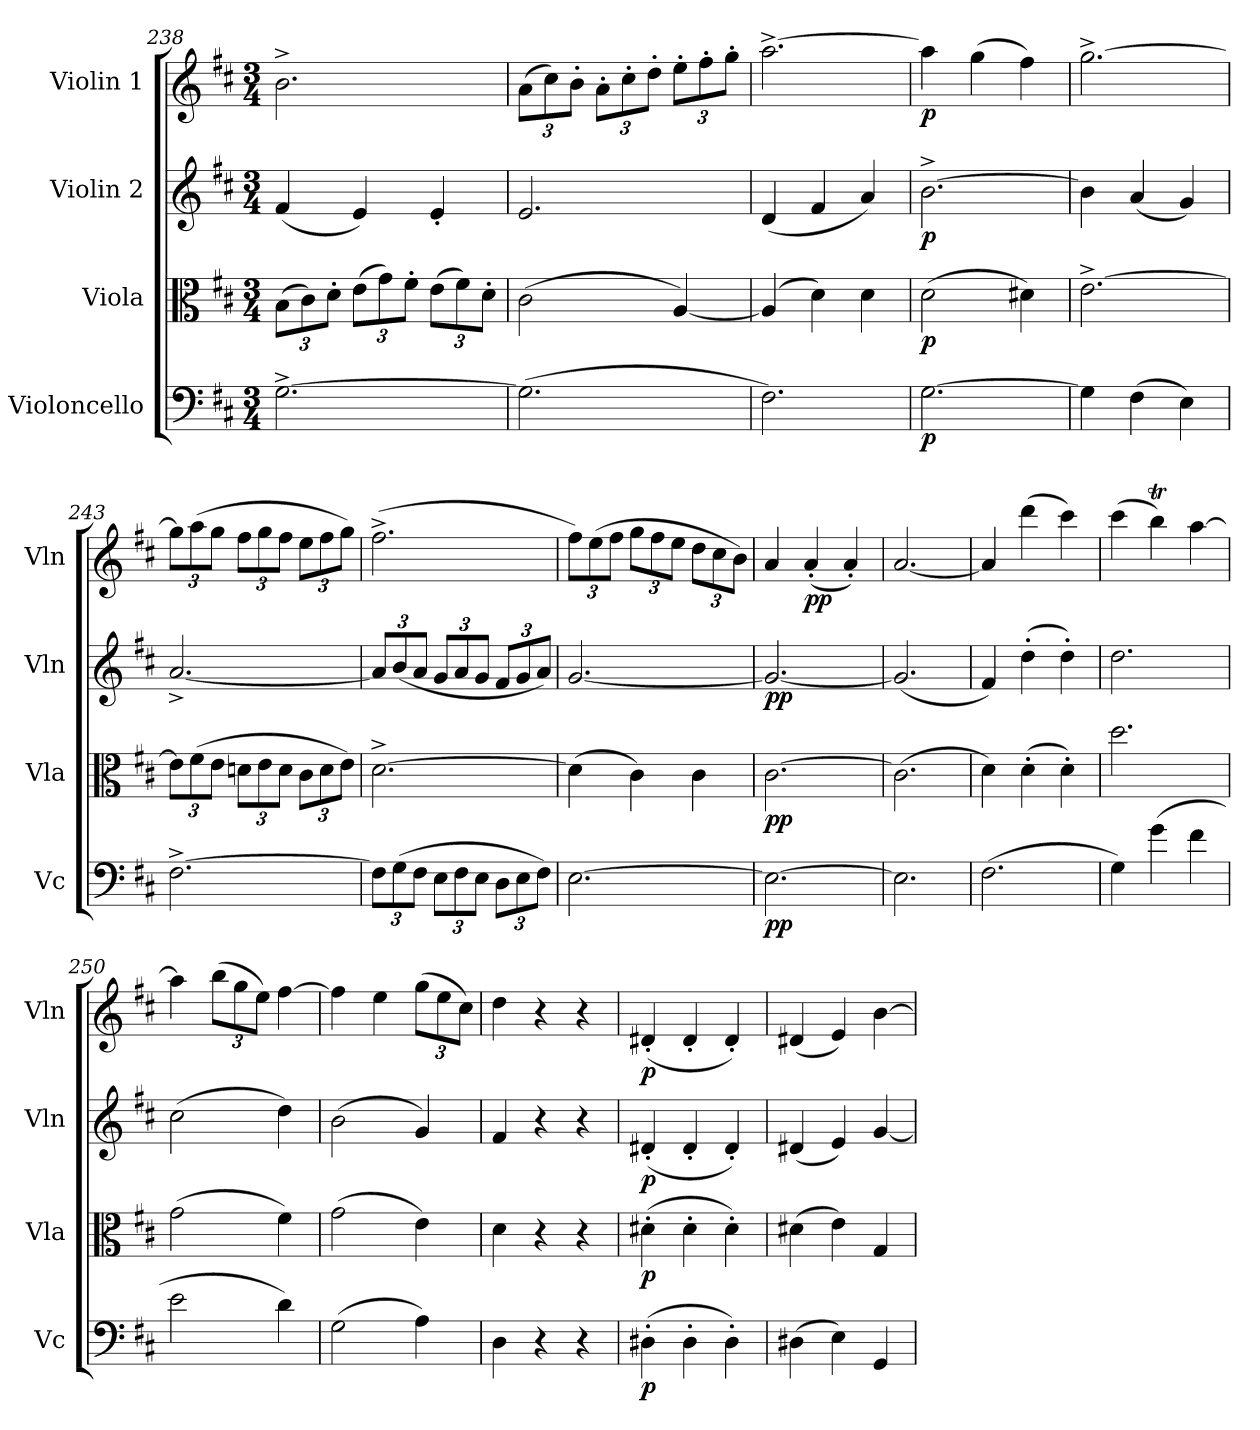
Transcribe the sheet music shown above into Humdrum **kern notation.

**kern	**dynam	**kern	**dynam	**kern	**dynam	**kern	**dynam
*part4	*part4	*part3	*part3	*part2	*part2	*part1	*part1
*staff4	*staff4	*staff3	*staff3	*staff2	*staff2	*staff1	*staff1
*I"Violoncello	*	*I"Viola	*	*I"Violin 2	*	*I"Violin 1	*
*I'Vc	*	*I'Vla	*	*I'Vln	*	*I'Vln	*
!!LO:PB:g=z
*clefF4	*	*clefC3	*	*clefG2	*	*clefG2	*
*k[f#c#]	*	*k[f#c#]	*	*k[f#c#]	*	*k[f#c#]	*
*M3/4	*	*M3/4	*	*M3/4	*	*M3/4	*
*	*	*Xbrackettup	*	*	*	*	*
=238	=238	=238	=238	=238	=238	=238	=238
[2.G^\	.	(12B\L	.	(4f#/	.	2.b^\	.
.	.	12c#\)	.	.	.	.	.
.	.	12d'\J	.	.	.	.	.
.	.	(12e\L	.	4e/)	.	.	.
.	.	12g\)	.	.	.	.	.
.	.	12f#'\J	.	.	.	.	.
.	.	(12e\L	.	4e'/	.	.	.
.	.	12f#\)	.	.	.	.	.
.	.	12d'\J	.	.	.	.	.
!!LO:LB:g=z
=239	=239	=239	=239	=239	=239	=239	=239
*	*	*	*	*	*	*Xbrackettup	*
(2.G\]	.	(2c#\	.	2.e/	.	(12a\L	.
.	.	.	.	.	.	12cc#\)	.
.	.	.	.	.	.	12b'\J	.
.	.	.	.	.	.	12a'\L	.
.	.	.	.	.	.	12cc#'\	.
.	.	.	.	.	.	12dd'\J	.
.	.	[4A/)	.	.	.	12ee'\L	.
.	.	.	.	.	.	12ff#'\	.
.	.	.	.	.	.	12gg'\J	.
=240	=240	=240	=240	=240	=240	=240	=240
2.F#\)	.	(4A/]	.	(4d/	.	[2.aa^\	.
.	.	4d\)	.	4f#/	.	.	.
.	.	4d\	.	4a/)	.	.	.
=241	=241	=241	=241	=241	=241	=241	=241
!	!LO:DY:b	!	!LO:DY:b	!	!LO:DY:b	!	!LO:DY:b
[2.G\	p	(2d\	p	[2.b^\	p	4aa\]	p
.	.	.	.	.	.	(4gg\	.
.	.	4d#X\)	.	.	.	4ff#\)	.
=242	=242	=242	=242	=242	=242	=242	=242
4G\]	.	[2.e^\	.	4b\]	.	[2.gg^\	.
(4F#\	.	.	.	(4a/	.	.	.
4E\)	.	.	.	4g/)	.	.	.
=243	=243	=243	=243	=243	=243	=243	=243
[2.F#^\	.	12e\L]	.	[2.a^>/	.	12gg\L]	.
.	.	(12f#\	.	.	.	(12aa\	.
.	.	12e\J	.	.	.	12gg\J	.
.	.	12dn\L	.	.	.	12ff#\L	.
.	.	12e\	.	.	.	12gg\	.
.	.	12d\J	.	.	.	12ff#\J	.
.	.	12c#\L	.	.	.	12ee\L	.
.	.	12d\	.	.	.	12ff#\	.
.	.	12e\J)	.	.	.	12gg\J)	.
=244	=244	=244	=244	=244	=244	=244	=244
12F#\L]	.	[2.d^\	.	12a/L]	.	(2.ff#^\	.
(12G\	.	.	.	(12b/	.	.	.
12F#\J	.	.	.	12a/J	.	.	.
*Xbrackettup	*	*	*	*Xbrackettup	*	*	*
12E\L	.	.	.	12g/L	.	.	.
12F#\	.	.	.	12a/	.	.	.
12E\J	.	.	.	12g/J	.	.	.
12D\L	.	.	.	12f#/L	.	.	.
12E\	.	.	.	12g/	.	.	.
12F#\J)	.	.	.	12a/J)	.	.	.
!!LO:LB:g=z
=245	=245	=245	=245	=245	=245	=245	=245
[2.E\	.	(4d\]	.	[2.g/	.	12ff#\L)	.
.	.	.	.	.	.	(12ee\	.
.	.	.	.	.	.	12ff#\J	.
.	.	4c#\)	.	.	.	12gg\L	.
.	.	.	.	.	.	12ff#\	.
.	.	.	.	.	.	12ee\J	.
.	.	4c#\	.	.	.	12dd\L	.
.	.	.	.	.	.	12cc#\	.
.	.	.	.	.	.	12b\J)	.
=246	=246	=246	=246	=246	=246	=246	=246
!	!LO:DY:b	!	!LO:DY:b	!	!LO:DY:b	!	!
2.E\_	pp	[2.c#\	pp	2.g/_	pp	4a/	.
!	!	!	!	!	!	!	!LO:DY:b
.	.	.	.	.	.	(4a'/	pp
.	.	.	.	.	.	4a'/)	.
=247	=247	=247	=247	=247	=247	=247	=247
2.E\]	.	(2.c#\]	.	(2.g/]	.	[2.a/	.
=248	=248	=248	=248	=248	=248	=248	=248
(2.F#\	.	4d\)	.	4f#/)	.	4a/]	.
.	.	(4d'\	.	(4dd'\	.	(4ddd\	.
.	.	4d'\)	.	4dd'\)	.	4ccc#\)	.
=249	=249	=249	=249	=249	=249	=249	=249
4G\)	.	2.dd\	.	2.dd\	.	(4ccc#\	.
(4g\	.	.	.	.	.	4bbT\)	.
4f#\	.	.	.	.	.	[4aa\	.
=250	=250	=250	=250	=250	=250	=250	=250
2e\	.	(2g\	.	(2cc#\	.	4aa\]	.
.	.	.	.	.	.	(12bb\L	.
.	.	.	.	.	.	12gg\	.
.	.	.	.	.	.	12ee\J)	.
4d\)	.	4f#\)	.	4dd\)	.	[4ff#\	.
=251	=251	=251	=251	=251	=251	=251	=251
(2G\	.	(2g\	.	(2b\	.	4ff#\]	.
.	.	.	.	.	.	4ee\	.
4A\)	.	4e\)	.	4g/)	.	(12gg\L	.
.	.	.	.	.	.	12ee\	.
.	.	.	.	.	.	12cc#\J)	.
!!LO:LB:g=z
=252	=252	=252	=252	=252	=252	=252	=252
4D\	.	4d\	.	4f#/	.	4dd\	.
4r	.	4r	.	4r	.	4r	.
4r	.	4r	.	4r	.	4r	.
=253	=253	=253	=253	=253	=253	=253	=253
!	!LO:DY:b	!	!LO:DY:b	!	!LO:DY:b	!	!LO:DY:b
(4D#X'\	p	(4d#X'\	p	(4d#X'/	p	(4d#X'/	p
4D#'\	.	4d#'\	.	4d#'/	.	4d#'/	.
4D#'\)	.	4d#'\)	.	4d#'/)	.	4d#'/)	.
=254	=254	=254	=254	=254	=254	=254	=254
(4D#X\	.	(4d#X\	.	(4d#X/	.	(4d#X/	.
4E\)	.	4e\)	.	4e/)	.	4e/)	.
4GG/	.	4G/	.	[4g/	.	[4b\	.
=	=	=	=	=	=	=	=
*-	*-	*-	*-	*-	*-	*-	*-
